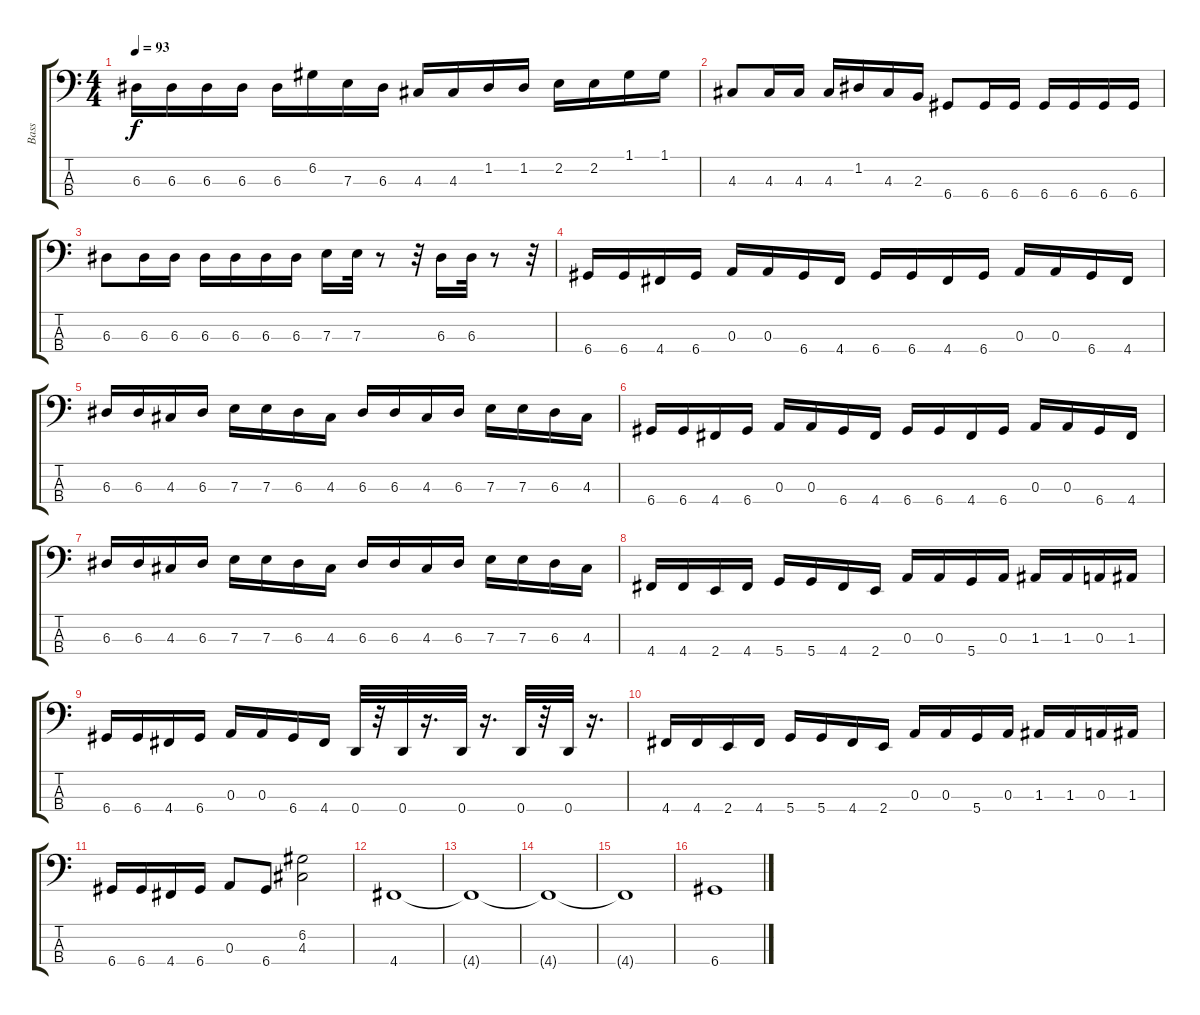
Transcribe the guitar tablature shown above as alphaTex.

\track ("Bass" "Bass") {instrument electricbassfinger}
\staff {score tabs}
\tuning (G2 D2 A1 D1) {hide}
\ts (4 4)
\tempo 93
\clef f4
\ks c
6.3.16{dy f} 6.3.16 6.3.16 6.3.16 6.3.16 6.2.16 7.3.16 6.3.16 4.3.16 4.3.16 1.2.16 1.2.16 2.2.16 2.2.16 1.1.16 1.1.16 |
4.3.8 4.3.16 4.3.16 4.3.16 1.2.16 4.3.16 2.3.16 6.4.8 6.4.16 6.4.16 6.4.16 6.4.16 6.4.16 6.4.16 |
6.3.8 6.3.16 6.3.16 6.3.16 6.3.16 6.3.16 6.3.16 7.3.16 7.3.32 r.8 r.32 6.3.16 6.3.32 r.8 r.32 |
6.4.16 6.4.16 4.4.16 6.4.16 0.3.16 0.3.16 6.4.16 4.4.16 6.4.16 6.4.16 4.4.16 6.4.16 0.3.16 0.3.16 6.4.16 4.4.16 |
6.3.16 6.3.16 4.3.16 6.3.16 7.3.16 7.3.16 6.3.16 4.3.16 6.3.16 6.3.16 4.3.16 6.3.16 7.3.16 7.3.16 6.3.16 4.3.16 |
6.4.16 6.4.16 4.4.16 6.4.16 0.3.16 0.3.16 6.4.16 4.4.16 6.4.16 6.4.16 4.4.16 6.4.16 0.3.16 0.3.16 6.4.16 4.4.16 |
6.3.16 6.3.16 4.3.16 6.3.16 7.3.16 7.3.16 6.3.16 4.3.16 6.3.16 6.3.16 4.3.16 6.3.16 7.3.16 7.3.16 6.3.16 4.3.16 |
4.4.16 4.4.16 2.4.16 4.4.16 5.4.16 5.4.16 4.4.16 2.4.16 0.3.16 0.3.16 5.4.16 0.3.16 1.3.16 1.3.16 0.3.16 1.3.16 |
6.4.16 6.4.16 4.4.16 6.4.16 0.3.16 0.3.16 6.4.16 4.4.16 0.4.32 r.32 0.4.32 r.16{d} 0.4.32 r.16{d} 0.4.32 r.32 0.4.32 r.16{d} |
4.4.16 4.4.16 2.4.16 4.4.16 5.4.16 5.4.16 4.4.16 2.4.16 0.3.16 0.3.16 5.4.16 0.3.16 1.3.16 1.3.16 0.3.16 1.3.16 |
6.4.16 6.4.16 4.4.16 6.4.16 0.3.8 6.4.8 (6.2 4.3).2 |
4.4.1 |
4.4{t}.1 |
4.4{t}.1 |
4.4{t}.1 |
6.4.1
